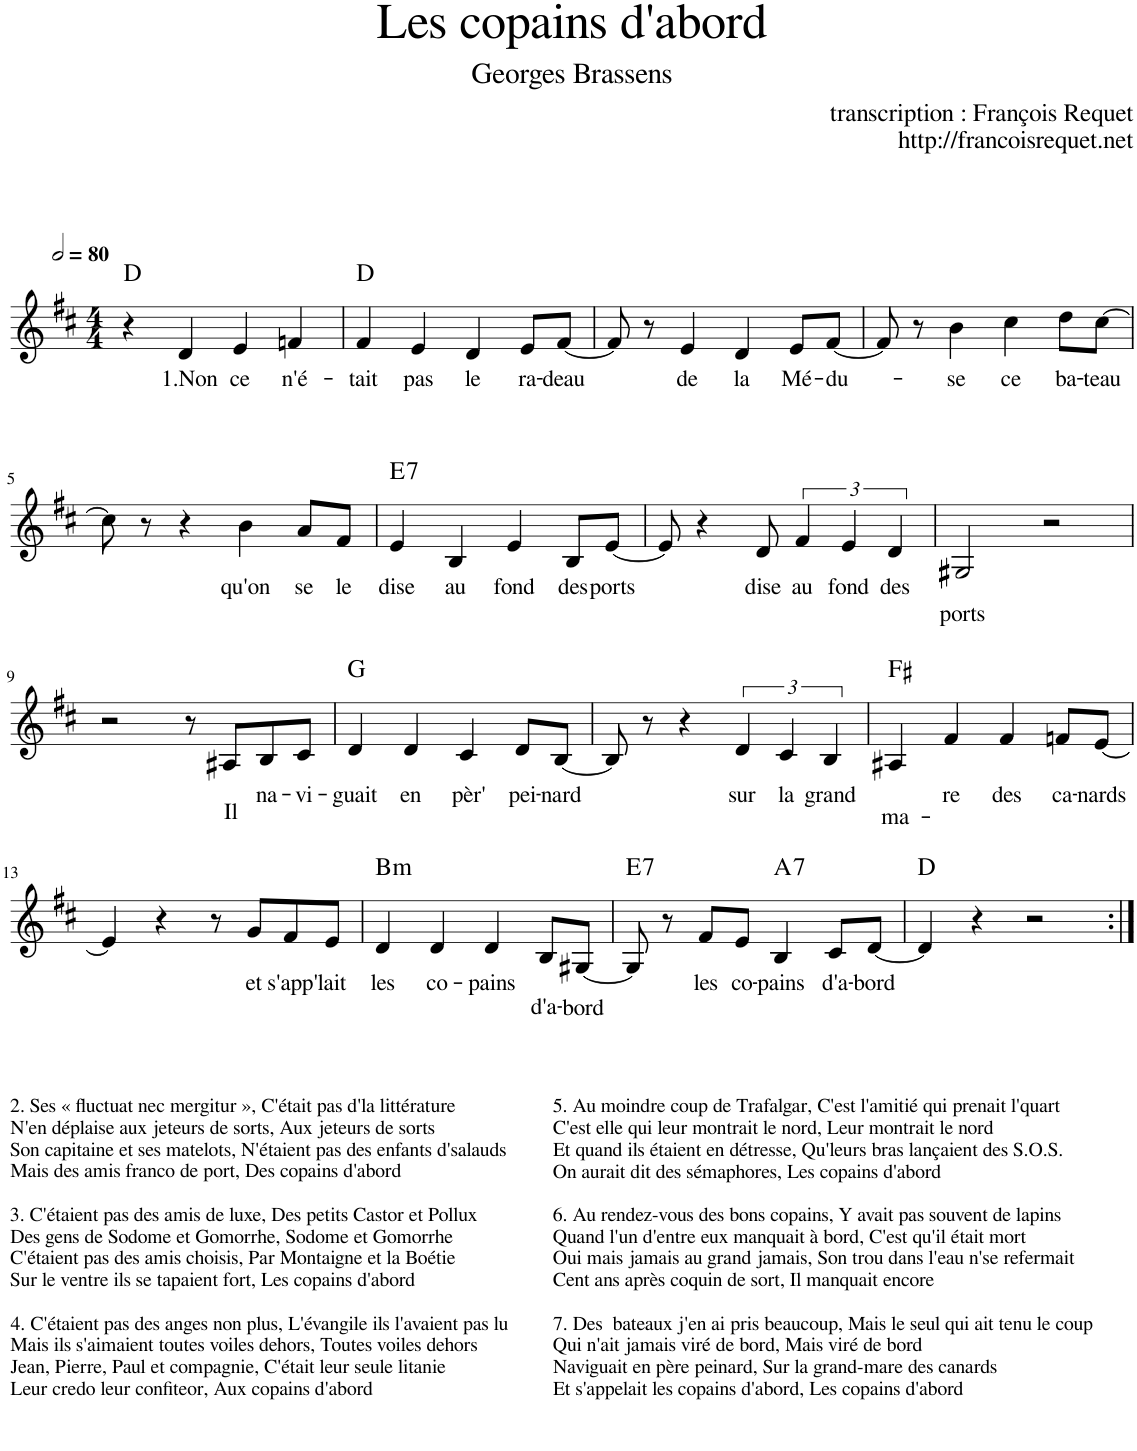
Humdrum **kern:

**kern	**text	**harte
*part1	*part1	*part1
*staff1	*staff1	*
*I"Piano	*	*
*I'Pno.	*	*
*clefG2	*	*
*k[f#c#]	*	*
*M4/4	*	*
*MM160	*	*
=1	=1	=1
4r	.	D:maj
!	!LO:LY:b	!
4d/	1.Non	.
!	!LO:LY:b	!
4e/	ce	.
!	!LO:LY:b	!
4fn/	n'é-	.
=2	=2	=2
!	!LO:LY:b	!
4f#/	-tait	D:maj
!	!LO:LY:b	!
4e/	pas	.
!	!LO:LY:b	!
4d/	le	.
!	!LO:LY:b	!
8e/L	ra-	.
!	!LO:LY:b	!
[8f#/J	-deau	.
=3	=3	=3
8f#/]	.	.
8r	.	.
!	!LO:LY:b	!
4e/	de	.
!	!LO:LY:b	!
4d/	la	.
!	!LO:LY:b	!
8e/L	Mé-	.
!	!LO:LY:b	!
[8f#/J	-du-	.
=4	=4	=4
8f#/]	.	.
8r	.	.
!	!LO:LY:b	!
4b\	-se	.
!	!LO:LY:b	!
4cc#\	ce	.
!	!LO:LY:b	!
8dd\L	ba-	.
!	!LO:LY:b	!
[8cc#\J	-teau	.
!!LO:LB:g=z
=5	=5	=5
8cc#\]	.	.
8r	.	.
4r	.	.
!	!LO:LY:b	!
4b\	qu'on	.
!	!LO:LY:b	!
8a/L	se	.
!	!LO:LY:b	!
8f#/J	le	.
=6	=6	=6
!	!LO:LY:b	!LO:H:kt=7
4e/	dise	E:7
!	!LO:LY:b	!
4B/	au	.
!	!LO:LY:b	!
4e/	fond	.
!	!LO:LY:b	!
8B/L	des	.
!	!LO:LY:b	!
[8e/J	ports	.
=7	=7	=7
8e/]	.	.
4r	.	.
!	!LO:LY:b	!
8d/	dise	.
!	!LO:LY:b	!
6f#/	au	.
!	!LO:LY:b	!
6e/	fond	.
!	!LO:LY:b	!
6d/	des	.
=8	=8	=8
!	!LO:LY:b	!
2G#X/	ports	.
2r	.	.
!!LO:LB:g=z
=9	=9	=9
2r	.	.
8r	.	.
!	!LO:LY:b	!
8A#X/L	Il	.
!	!LO:LY:b	!
8B/	na-	.
!	!LO:LY:b	!
8c#/J	-vi-	.
=10	=10	=10
!	!LO:LY:b	!
4d/	-guait	G:maj
!	!LO:LY:b	!
4d/	en	.
!	!LO:LY:b	!
4c#/	pèr'	.
!	!LO:LY:b	!
8d/L	pei-	.
!	!LO:LY:b	!
[8B/J	-nard	.
=11	=11	=11
8B/]	.	.
8r	.	.
4r	.	.
!	!LO:LY:b	!
6d/	sur	.
!	!LO:LY:b	!
6c#/	la	.
!	!LO:LY:b	!
6B/	grand	.
=12	=12	=12
!	!LO:LY:b	!
4A#X/	ma-	F#:maj
!	!LO:LY:b	!
4f#/	-re	.
!	!LO:LY:b	!
4f#/	des	.
!	!LO:LY:b	!
8fn/L	ca-	.
!	!LO:LY:b	!
[8e/J	-nards	.
!!LO:LB:g=z
=13	=13	=13
4e/]	.	.
4r	.	.
8r	.	.
!	!LO:LY:b	!
8g/L	et	.
!	!LO:LY:b	!
8f#/	s'app'	.
!	!LO:LY:b	!
8e/J	lait	.
=14	=14	=14
!	!LO:LY:b	!LO:H:kt=m
4d/	les	B:min
!	!LO:LY:b	!
4d/	co-	.
!	!LO:LY:b	!
4d/	-pains	.
!	!LO:LY:b	!
8B/L	d'a-	.
!	!LO:LY:b	!
[8G#X/J	-bord	.
=15	=15	=15
!	!	!LO:H:kt=7
8G#/]	.	E:7
8r	.	.
!	!LO:LY:b	!
8f#/L	les	.
!	!LO:LY:b	!
8e/J	co-	.
!	!LO:LY:b	!LO:H:kt=7
4B/	-pains	A:7
!	!LO:LY:b	!
8c#/L	d'a-	.
!	!LO:LY:b	!
[8d/J	-bord	.
=16	=16	=16
4d/]	.	D:maj
4r	.	.
2r	.	.
=:|!	=:|!	=:|!
*-	*-	*-
